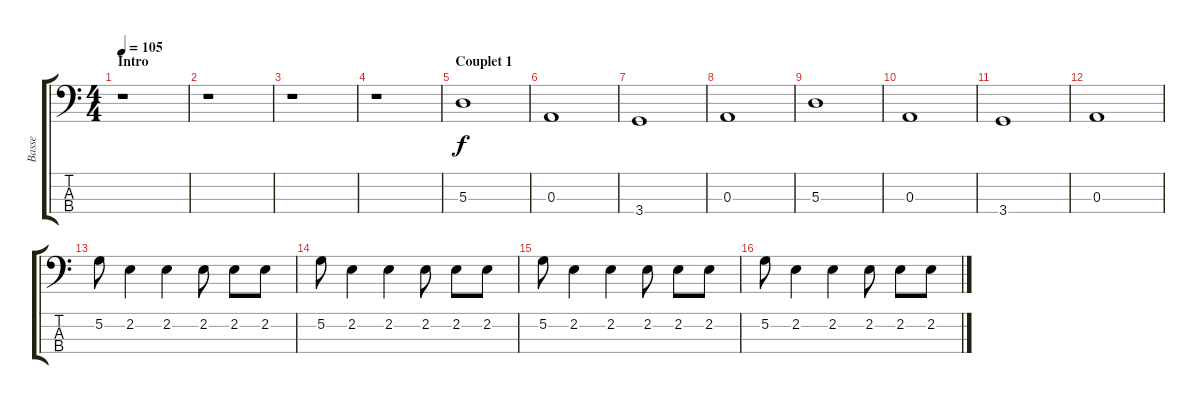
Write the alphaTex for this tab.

\track ("Basse" "Basse") {instrument electricbassfinger}
\staff {score tabs}
\tuning (G2 D2 A1 E1) {hide}
\ts (4 4)
\section ("" "Intro")
\tempo 105
\clef f4
\ks c
r.1{dy f instrument electricbassfinger} |
r.1 |
r.1 |
r.1 |
\section ("" "Couplet 1")
5.3.1 |
0.3.1 |
3.4.1 |
0.3.1 |
5.3.1 |
0.3.1 |
3.4.1 |
0.3.1 |
5.2.8 2.2.4 2.2.4 2.2.8 2.2.8 2.2.8 |
5.2.8 2.2.4 2.2.4 2.2.8 2.2.8 2.2.8 |
5.2.8 2.2.4 2.2.4 2.2.8 2.2.8 2.2.8 |
5.2.8 2.2.4 2.2.4 2.2.8 2.2.8 2.2.8
